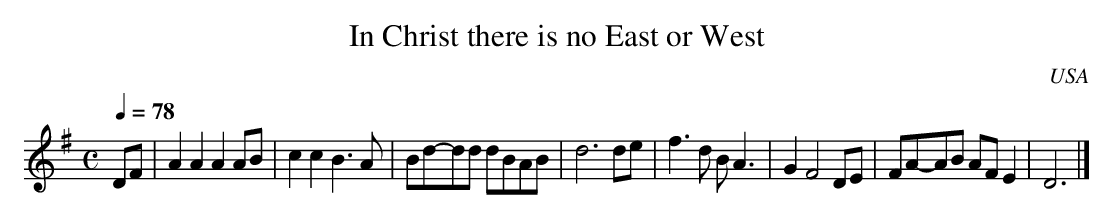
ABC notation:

X:1
T:In Christ there is no East or West
O:USA
Q:1/4 = 78
M:C
K:D mixolydian
DF | A2 A2 A2 AB | c2 c2 B3A | Bd-dd dBAB | d6 \
de | f3d    BA3  | G2 F4  DE | FA-AB AFE2 | D6 |]
